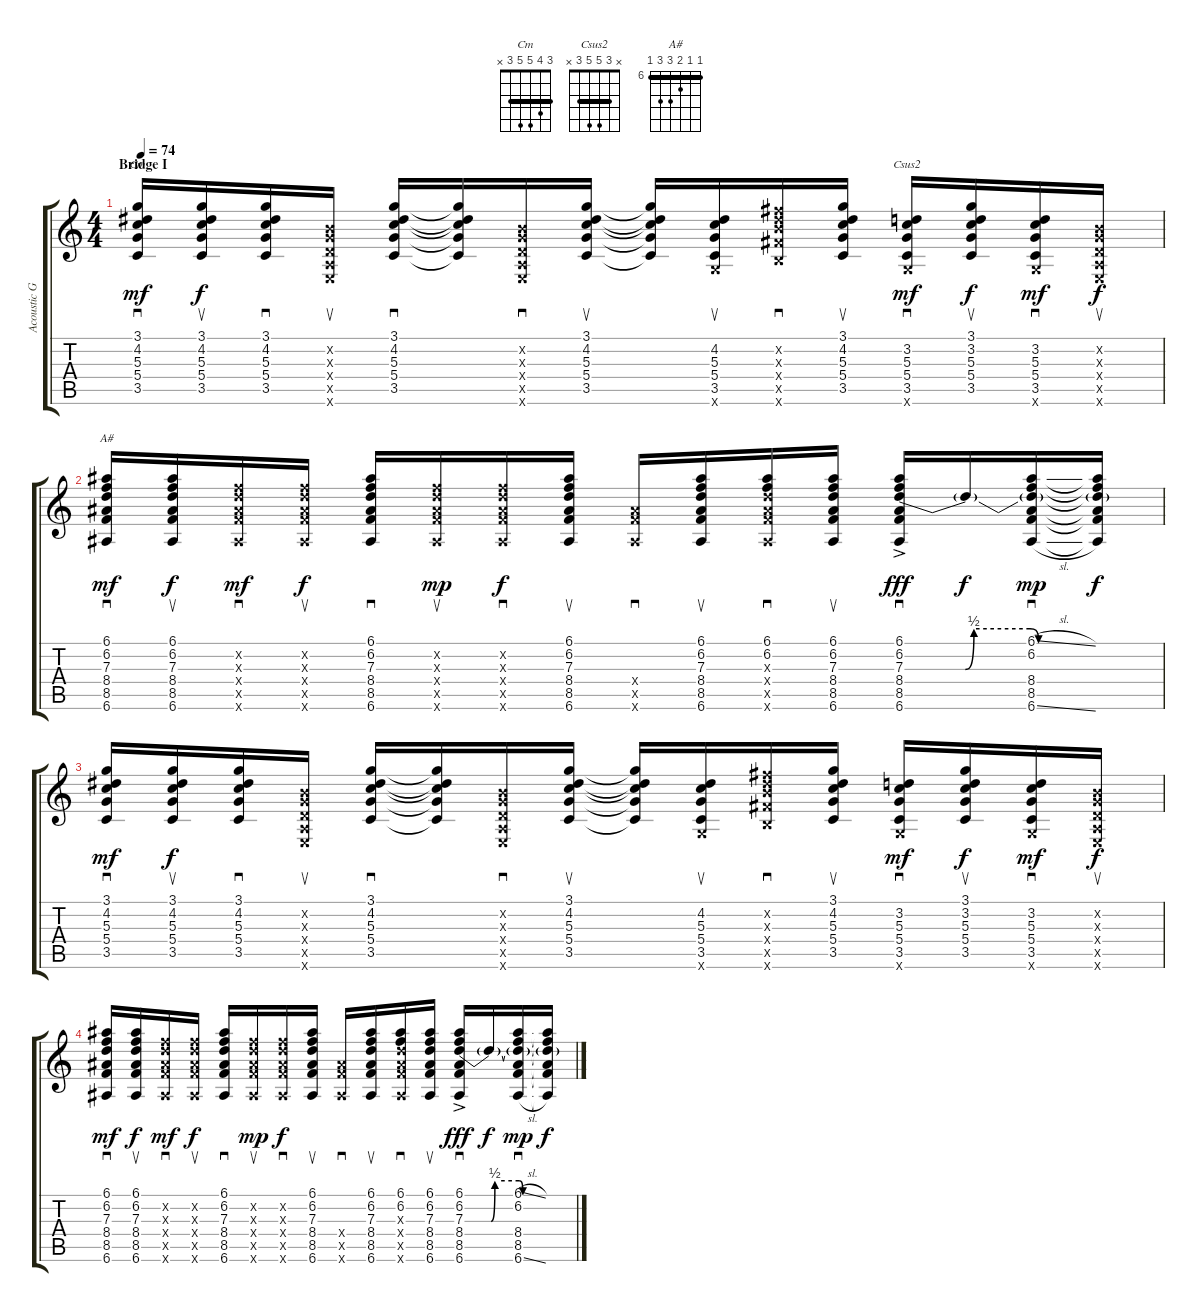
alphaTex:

\track ("Acoustic Guitar" "Acoustic G") {instrument acousticguitarsteel}
\staff {score tabs}
\tuning (E4 B3 G3 D3 A2 E2) {hide}
\chord ("Cm" 3 4 5 5 3 x) {barre 3}
\chord ("Csus2" x 3 5 5 3 x) {barre 3}
\chord ("A#" 6 6 7 8 8 6) {firstfret 6 barre 6}
\ts (4 4)
\section ("" "Bridge I")
\tempo 74
\clef g2
\ks c
(3.1 4.2 5.3 5.4 3.5).16{sd ch "Cm" dy mf} (3.1 4.2 5.3 5.4 3.5).16{su dy f} (3.1 4.2 5.3 5.4 3.5).16{sd} (0.2{x} 0.3{x} 0.4{x} 0.5{x} 0.6{x}).16{su} (3.1 4.2 5.3 5.4 3.5).16{sd} (3.1{t} 4.2{t} 5.3{t} 5.4{t} 3.5{t}).16 (0.2{x} 0.3{x} 0.4{x} 0.5{x} 0.6{x}).16{sd} (3.1 4.2 5.3 5.4 3.5).16{su} (3.1{t} 4.2{t} 5.3{t} 5.4{t} 3.5{t}).16 (4.2 5.3 5.4 3.5 3.6{x}).16{su} (7.2{x} 8.3{x} 9.4{x} 9.5{x} 7.6{x}).16{sd} (3.1 4.2 5.3 5.4 3.5).16{su} (3.2 5.3 5.4 3.5 3.6{x}).16{sd ch "Csus2" dy mf} (3.1 3.2 5.3 5.4 3.5).16{su dy f} (3.2 5.3 5.4 3.5 3.6{x}).16{sd dy mf} (0.2{x} 0.3{x} 0.4{x} 0.5{x} 0.6{x}).16{su dy f} |
(6.1 6.2 7.3 8.4 8.5 6.6).16{sd ch "A#" dy mf} (6.1 6.2 7.3 8.4 8.5 6.6).16{su dy f} (6.2{x} 7.3{x} 8.4{x} 8.5{x} 6.6{x}).16{sd dy mf} (6.2{x} 7.3{x} 8.4{x} 8.5{x} 6.6{x}).16{su dy f} (6.1 6.2 7.3 8.4 8.5 6.6).16{sd} (6.2{x} 7.3{x} 8.4{x} 8.5{x} 6.6{x}).16{su dy mp} (6.2{x} 7.3{x} 8.4{x} 8.5{x} 6.6{x}).16{sd dy f} (6.1 6.2 7.3 8.4 8.5 6.6).16{su} (8.4{x} 8.5{x} 6.6{x}).16{sd} (6.1 6.2 7.3 8.4 8.5 6.6).16{su} (6.1 6.2 7.3{x} 8.4{x} 8.5{x} 6.6{x}).16{sd} (6.1 6.2 7.3 8.4 8.5 6.6).16{su} (6.1 6.2 7.3{be (custom 0 0 14 0 16 2 29 2 31 0 45 0 60 0) ac} 8.4 8.5 6.6).16{sd dy fff} 7.3{t}.16{dy f} (6.1{sl} 6.2 7.3{t} 8.4 8.5 6.6{sl}).16{sd dy mp} (6.1{t} 6.2{t} 7.3{t} 8.4{t} 8.5{t} 6.6{t}).16{dy f} |
(3.1 4.2 5.3 5.4 3.5).16{sd dy mf} (3.1 4.2 5.3 5.4 3.5).16{su dy f} (3.1 4.2 5.3 5.4 3.5).16{sd} (0.2{x} 0.3{x} 0.4{x} 0.5{x} 0.6{x}).16{su} (3.1 4.2 5.3 5.4 3.5).16{sd} (3.1{t} 4.2{t} 5.3{t} 5.4{t} 3.5{t}).16 (0.2{x} 0.3{x} 0.4{x} 0.5{x} 0.6{x}).16{sd} (3.1 4.2 5.3 5.4 3.5).16{su} (3.1{t} 4.2{t} 5.3{t} 5.4{t} 3.5{t}).16 (4.2 5.3 5.4 3.5 3.6{x}).16{su} (7.2{x} 8.3{x} 9.4{x} 9.5{x} 7.6{x}).16{sd} (3.1 4.2 5.3 5.4 3.5).16{su} (3.2 5.3 5.4 3.5 3.6{x}).16{sd dy mf} (3.1 3.2 5.3 5.4 3.5).16{su dy f} (3.2 5.3 5.4 3.5 3.6{x}).16{sd dy mf} (0.2{x} 0.3{x} 0.4{x} 0.5{x} 0.6{x}).16{su dy f} |
(6.1 6.2 7.3 8.4 8.5 6.6).16{sd dy mf} (6.1 6.2 7.3 8.4 8.5 6.6).16{su dy f} (6.2{x} 7.3{x} 8.4{x} 8.5{x} 6.6{x}).16{sd dy mf} (6.2{x} 7.3{x} 8.4{x} 8.5{x} 6.6{x}).16{su dy f} (6.1 6.2 7.3 8.4 8.5 6.6).16{sd} (6.2{x} 7.3{x} 8.4{x} 8.5{x} 6.6{x}).16{su dy mp} (6.2{x} 7.3{x} 8.4{x} 8.5{x} 6.6{x}).16{sd dy f} (6.1 6.2 7.3 8.4 8.5 6.6).16{su} (8.4{x} 8.5{x} 6.6{x}).16{sd} (6.1 6.2 7.3 8.4 8.5 6.6).16{su} (6.1 6.2 7.3{x} 8.4{x} 8.5{x} 6.6{x}).16{sd} (6.1 6.2 7.3 8.4 8.5 6.6).16{su} (6.1 6.2 7.3{be (custom 0 0 14 0 16 2 29 2 31 0 45 0 60 0) ac} 8.4 8.5 6.6).16{sd dy fff} 7.3{t}.16{dy f} (6.1{sl} 6.2 7.3{t} 8.4 8.5 6.6{sl}).16{sd dy mp} (6.1{t} 6.2{t} 7.3{t} 8.4{t} 8.5{t} 6.6{t}).16{dy f}
